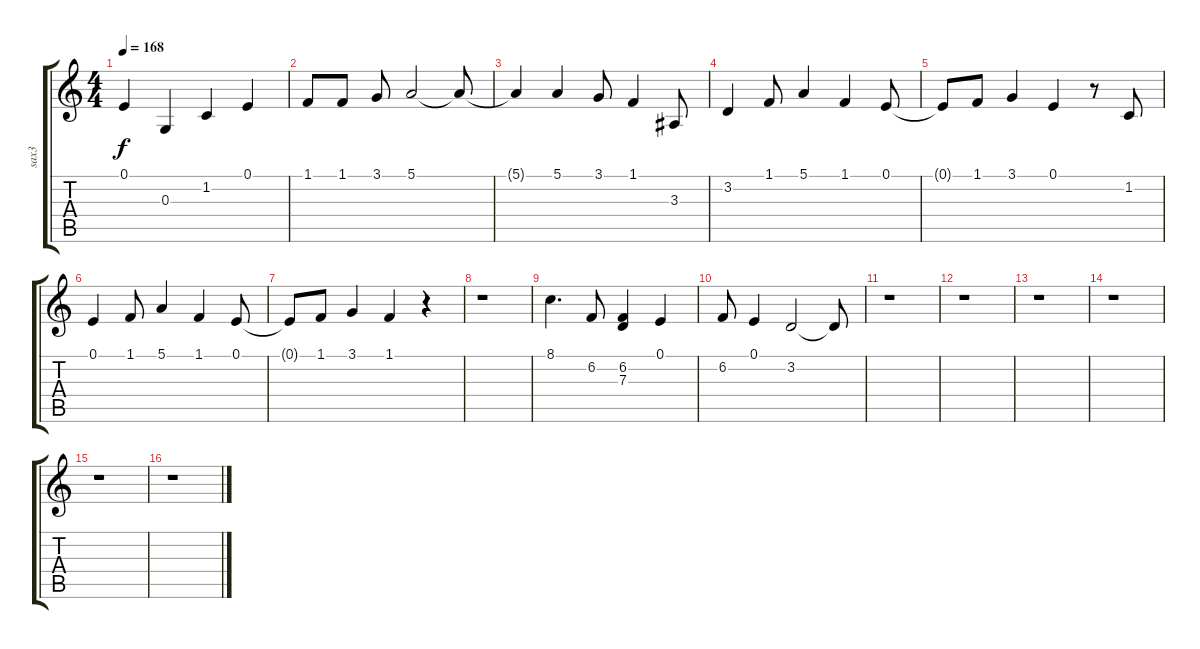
\track ("sax3" "sax3") {instrument tenorsax}
\staff {score tabs}
\tuning (E4 B3 G3 D3 A2 E2) {hide}
\ts (4 4)
\tempo 168
\clef g2
\ks c
0.1{t}.4{dy f} 0.3.4 1.2.4 0.1.4 |
1.1.8 1.1.8 3.1.8 5.1.2 5.1{t}.8 |
5.1{t}.4 5.1.4 3.1.8 1.1.4 3.3.8 |
3.2.4 1.1.8 5.1.4 1.1.4 0.1.8 |
0.1{t}.8 1.1.8 3.1.4 0.1.4 r.8 1.2.8 |
0.1.4 1.1.8 5.1.4 1.1.4 0.1.8 |
0.1{t}.8 1.1.8 3.1.4 1.1.4 r.4 |
r.1 |
8.1.4{d} 6.2.8 (6.2 7.3).4 0.1.4 |
6.2.8 0.1.4 3.2.2 3.2{t}.8 |
r.1 |
r.1 |
r.1 |
r.1 |
r.1 |
r.1
